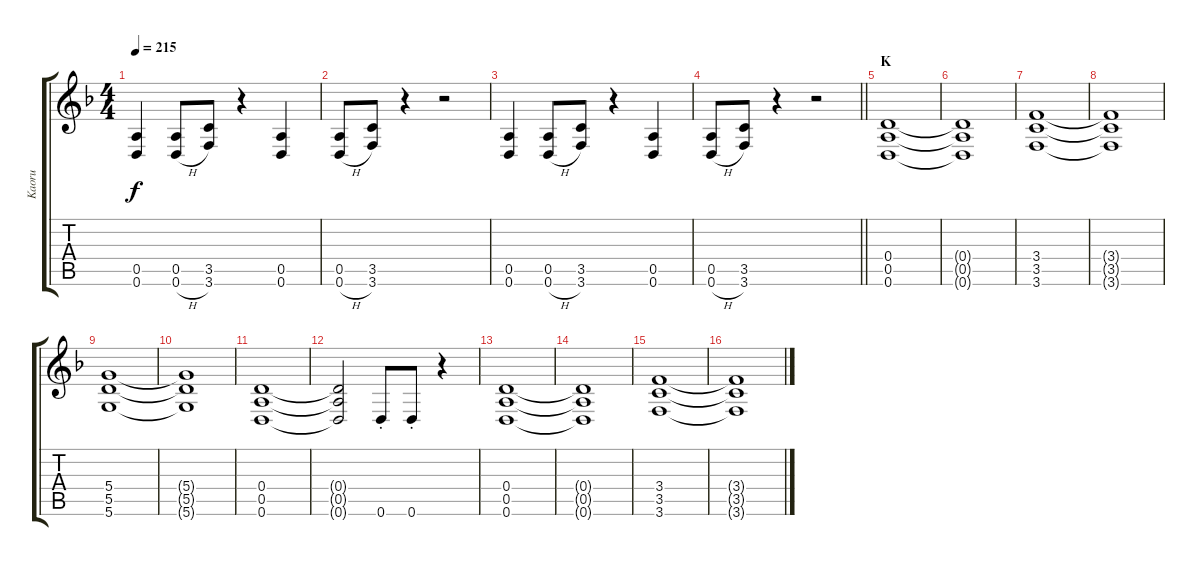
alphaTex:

\track ("Kaoru" "Kaoru") {instrument overdrivenguitar}
\staff {score tabs}
\tuning (E4 B3 G3 D3 A2 D2) {hide}
\ts (4 4)
\tempo 215
\clef g2
\ks f
(0.5 0.6).4{dy f} (0.5 0.6{h}).8 (3.5 3.6).8 r.4 (0.5 0.6).4 |
(0.5 0.6{h}).8 (3.5 3.6).8 r.4 r.2 |
(0.5 0.6).4 (0.5 0.6{h}).8 (3.5 3.6).8 r.4 (0.5 0.6).4 |
\barLineRight lightlight
(0.5 0.6{h}).8 (3.5 3.6).8 r.4 r.2 |
\section ("" "K")
(0.4 0.5 0.6).1 |
(0.4{t} 0.5{t} 0.6{t}).1 |
(3.4 3.5 3.6).1 |
(3.4{t} 3.5{t} 3.6{t}).1 |
(5.4 5.5 5.6).1 |
(5.4{t} 5.5{t} 5.6{t}).1 |
(0.4 0.5 0.6).1 |
(0.4{t} 0.5{t} 0.6{t}).2 0.6{st}.8 0.6{st}.8 r.4 |
(0.4 0.5 0.6).1 |
(0.4{t} 0.5{t} 0.6{t}).1 |
(3.4 3.5 3.6).1 |
(3.4{t} 3.5{t} 3.6{t}).1
